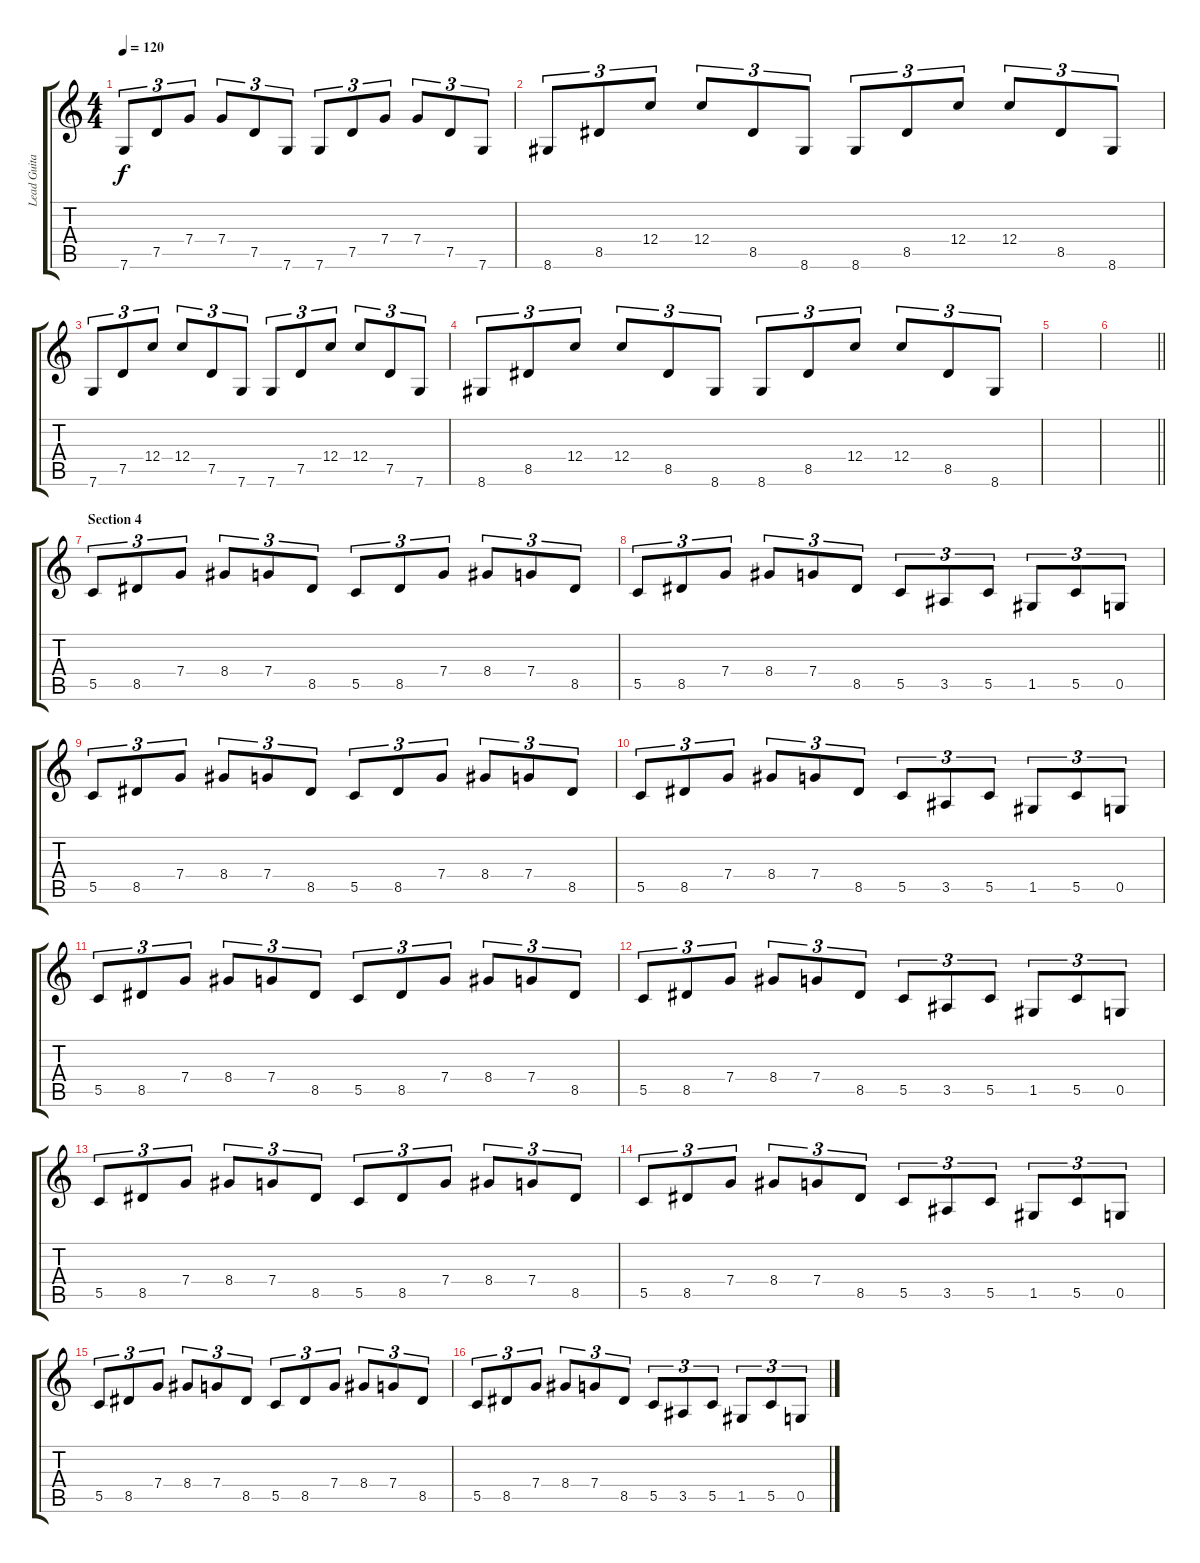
\track ("Lead Guitar" "Lead Guita") {instrument overdrivenguitar}
\staff {score tabs}
\tuning (D4 A3 F3 C3 G2 C2) {hide}
\ts (4 4)
\tempo 120
\clef g2
\ks c
7.6.8{tu (3 2) dy f} 7.5.8{tu (3 2)} 7.4.8{tu (3 2)} 7.4.8{tu (3 2)} 7.5.8{tu (3 2)} 7.6.8{tu (3 2)} 7.6.8{tu (3 2)} 7.5.8{tu (3 2)} 7.4.8{tu (3 2)} 7.4.8{tu (3 2)} 7.5.8{tu (3 2)} 7.6.8{tu (3 2)} |
8.6.8{tu (3 2)} 8.5.8{tu (3 2)} 12.4.8{tu (3 2)} 12.4.8{tu (3 2)} 8.5.8{tu (3 2)} 8.6.8{tu (3 2)} 8.6.8{tu (3 2)} 8.5.8{tu (3 2)} 12.4.8{tu (3 2)} 12.4.8{tu (3 2)} 8.5.8{tu (3 2)} 8.6.8{tu (3 2)} |
7.6.8{tu (3 2)} 7.5.8{tu (3 2)} 12.4.8{tu (3 2)} 12.4.8{tu (3 2)} 7.5.8{tu (3 2)} 7.6.8{tu (3 2)} 7.6.8{tu (3 2)} 7.5.8{tu (3 2)} 12.4.8{tu (3 2)} 12.4.8{tu (3 2)} 7.5.8{tu (3 2)} 7.6.8{tu (3 2)} |
8.6.8{tu (3 2)} 8.5.8{tu (3 2)} 12.4.8{tu (3 2)} 12.4.8{tu (3 2)} 8.5.8{tu (3 2)} 8.6.8{tu (3 2)} 8.6.8{tu (3 2)} 8.5.8{tu (3 2)} 12.4.8{tu (3 2)} 12.4.8{tu (3 2)} 8.5.8{tu (3 2)} 8.6.8{tu (3 2)} |
|
\barLineRight lightlight
|
\section ("" "Section 4")
5.5.8{tu (3 2)} 8.5.8{tu (3 2)} 7.4.8{tu (3 2)} 8.4.8{tu (3 2)} 7.4.8{tu (3 2)} 8.5.8{tu (3 2)} 5.5.8{tu (3 2)} 8.5.8{tu (3 2)} 7.4.8{tu (3 2)} 8.4.8{tu (3 2)} 7.4.8{tu (3 2)} 8.5.8{tu (3 2)} |
5.5.8{tu (3 2)} 8.5.8{tu (3 2)} 7.4.8{tu (3 2)} 8.4.8{tu (3 2)} 7.4.8{tu (3 2)} 8.5.8{tu (3 2)} 5.5.8{tu (3 2)} 3.5.8{tu (3 2)} 5.5.8{tu (3 2)} 1.5.8{tu (3 2)} 5.5.8{tu (3 2)} 0.5.8{tu (3 2)} |
5.5.8{tu (3 2)} 8.5.8{tu (3 2)} 7.4.8{tu (3 2)} 8.4.8{tu (3 2)} 7.4.8{tu (3 2)} 8.5.8{tu (3 2)} 5.5.8{tu (3 2)} 8.5.8{tu (3 2)} 7.4.8{tu (3 2)} 8.4.8{tu (3 2)} 7.4.8{tu (3 2)} 8.5.8{tu (3 2)} |
5.5.8{tu (3 2)} 8.5.8{tu (3 2)} 7.4.8{tu (3 2)} 8.4.8{tu (3 2)} 7.4.8{tu (3 2)} 8.5.8{tu (3 2)} 5.5.8{tu (3 2)} 3.5.8{tu (3 2)} 5.5.8{tu (3 2)} 1.5.8{tu (3 2)} 5.5.8{tu (3 2)} 0.5.8{tu (3 2)} |
5.5.8{tu (3 2)} 8.5.8{tu (3 2)} 7.4.8{tu (3 2)} 8.4.8{tu (3 2)} 7.4.8{tu (3 2)} 8.5.8{tu (3 2)} 5.5.8{tu (3 2)} 8.5.8{tu (3 2)} 7.4.8{tu (3 2)} 8.4.8{tu (3 2)} 7.4.8{tu (3 2)} 8.5.8{tu (3 2)} |
5.5.8{tu (3 2)} 8.5.8{tu (3 2)} 7.4.8{tu (3 2)} 8.4.8{tu (3 2)} 7.4.8{tu (3 2)} 8.5.8{tu (3 2)} 5.5.8{tu (3 2)} 3.5.8{tu (3 2)} 5.5.8{tu (3 2)} 1.5.8{tu (3 2)} 5.5.8{tu (3 2)} 0.5.8{tu (3 2)} |
5.5.8{tu (3 2)} 8.5.8{tu (3 2)} 7.4.8{tu (3 2)} 8.4.8{tu (3 2)} 7.4.8{tu (3 2)} 8.5.8{tu (3 2)} 5.5.8{tu (3 2)} 8.5.8{tu (3 2)} 7.4.8{tu (3 2)} 8.4.8{tu (3 2)} 7.4.8{tu (3 2)} 8.5.8{tu (3 2)} |
5.5.8{tu (3 2)} 8.5.8{tu (3 2)} 7.4.8{tu (3 2)} 8.4.8{tu (3 2)} 7.4.8{tu (3 2)} 8.5.8{tu (3 2)} 5.5.8{tu (3 2)} 3.5.8{tu (3 2)} 5.5.8{tu (3 2)} 1.5.8{tu (3 2)} 5.5.8{tu (3 2)} 0.5.8{tu (3 2)} |
5.5.8{tu (3 2)} 8.5.8{tu (3 2)} 7.4.8{tu (3 2)} 8.4.8{tu (3 2)} 7.4.8{tu (3 2)} 8.5.8{tu (3 2)} 5.5.8{tu (3 2)} 8.5.8{tu (3 2)} 7.4.8{tu (3 2)} 8.4.8{tu (3 2)} 7.4.8{tu (3 2)} 8.5.8{tu (3 2)} |
5.5.8{tu (3 2)} 8.5.8{tu (3 2)} 7.4.8{tu (3 2)} 8.4.8{tu (3 2)} 7.4.8{tu (3 2)} 8.5.8{tu (3 2)} 5.5.8{tu (3 2)} 3.5.8{tu (3 2)} 5.5.8{tu (3 2)} 1.5.8{tu (3 2)} 5.5.8{tu (3 2)} 0.5.8{tu (3 2)}
